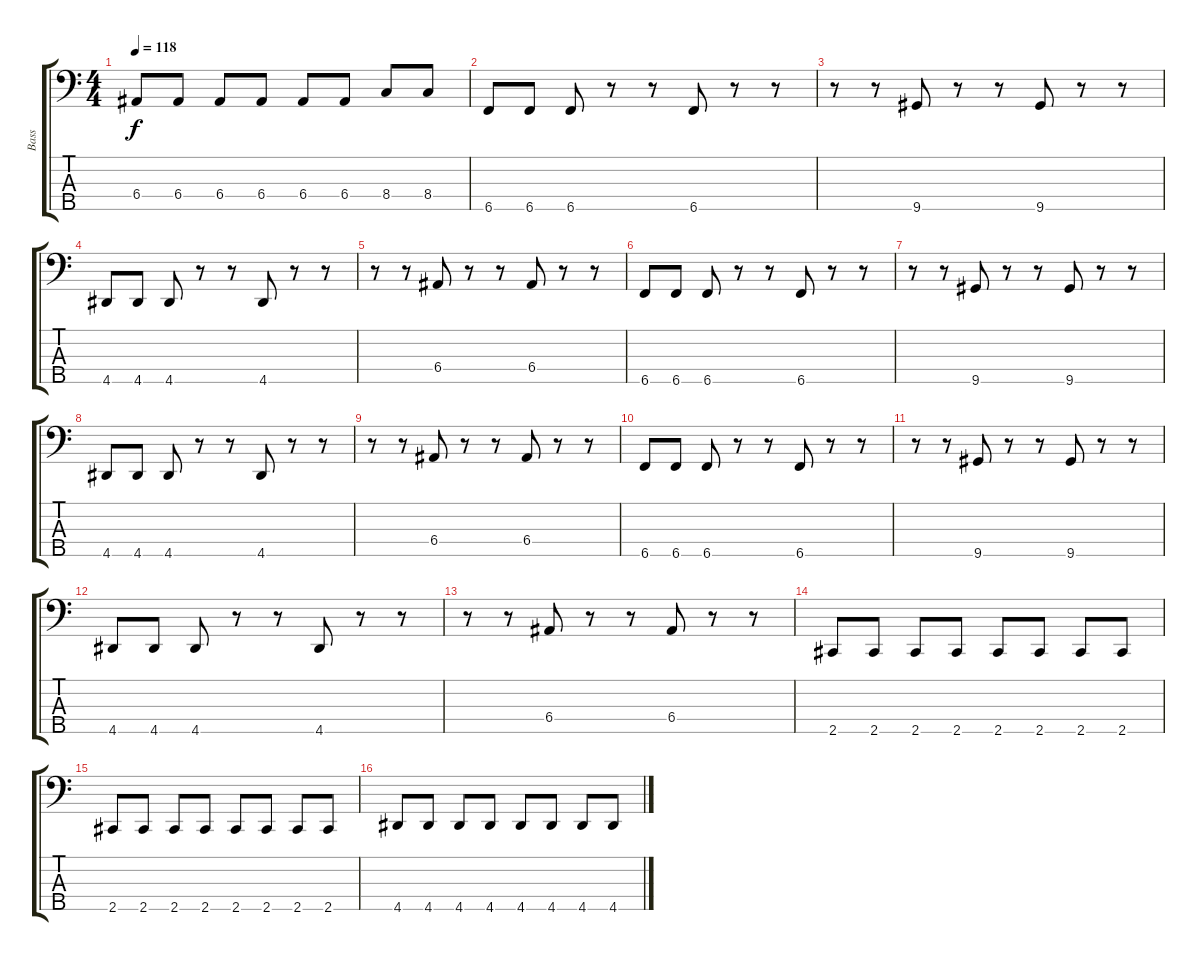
\track ("Bass" "Bass") {instrument electricbassfinger}
\staff {score tabs}
\tuning (G2 D2 A1 E1 B0) {hide}
\ts (4 4)
\tempo 118
\clef f4
\ks c
6.4.8{dy f} 6.4.8 6.4.8 6.4.8 6.4.8 6.4.8 8.4.8 8.4.8 |
6.5.8 6.5.8 6.5.8 r.8 r.8 6.5.8 r.8 r.8 |
r.8 r.8 9.5.8 r.8 r.8 9.5.8 r.8 r.8 |
4.5.8 4.5.8 4.5.8 r.8 r.8 4.5.8 r.8 r.8 |
r.8 r.8 6.4.8 r.8 r.8 6.4.8 r.8 r.8 |
6.5.8 6.5.8 6.5.8 r.8 r.8 6.5.8 r.8 r.8 |
r.8 r.8 9.5.8 r.8 r.8 9.5.8 r.8 r.8 |
4.5.8 4.5.8 4.5.8 r.8 r.8 4.5.8 r.8 r.8 |
r.8 r.8 6.4.8 r.8 r.8 6.4.8 r.8 r.8 |
6.5.8 6.5.8 6.5.8 r.8 r.8 6.5.8 r.8 r.8 |
r.8 r.8 9.5.8 r.8 r.8 9.5.8 r.8 r.8 |
4.5.8 4.5.8 4.5.8 r.8 r.8 4.5.8 r.8 r.8 |
r.8 r.8 6.4.8 r.8 r.8 6.4.8 r.8 r.8 |
2.5.8 2.5.8 2.5.8 2.5.8 2.5.8 2.5.8 2.5.8 2.5.8 |
2.5.8 2.5.8 2.5.8 2.5.8 2.5.8 2.5.8 2.5.8 2.5.8 |
4.5.8 4.5.8 4.5.8 4.5.8 4.5.8 4.5.8 4.5.8 4.5.8
